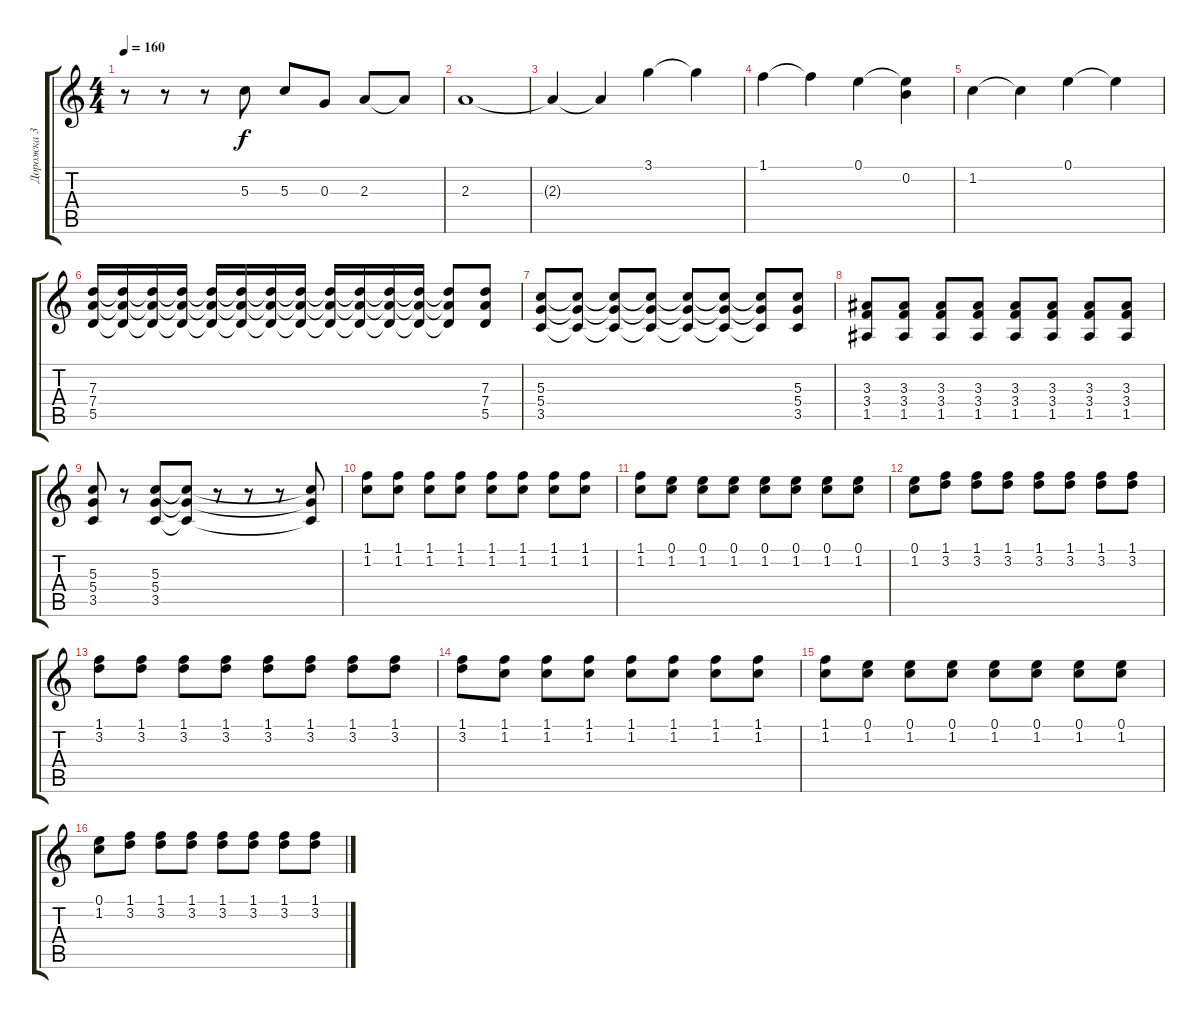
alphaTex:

\track ("Дорожка 3" "Дорожка 3") {instrument distortionguitar}
\staff {score tabs}
\tuning (E4 B3 G3 D3 A2 E2) {hide}
\ts (4 4)
\tempo 160
\clef g2
\ks c
r.8{dy f} r.8 r.8 5.3.8 5.3.8 0.3.8 2.3.8 2.3{t}.8 |
2.3.1 |
2.3{t}.4 2.3{t}.4 3.1.4 3.1{t}.4 |
1.1.4 1.1{t}.4 0.1.4 (0.1{t} 0.2).4 |
1.2.4 1.2{t}.4 0.1.4 0.1{t}.4 |
(7.3 7.4 5.5).16 (7.3{t} 7.4{t} 5.5{t}).16 (7.3{t} 7.4{t} 5.5{t}).16 (7.3{t} 7.4{t} 5.5{t}).16 (7.3{t} 7.4{t} 5.5{t}).16 (7.3{t} 7.4{t} 5.5{t}).16 (7.3{t} 7.4{t} 5.5{t}).16 (7.3{t} 7.4{t} 5.5{t}).16 (7.3{t} 7.4{t} 5.5{t}).16 (7.3{t} 7.4{t} 5.5{t}).16 (7.3{t} 7.4{t} 5.5{t}).16 (7.3{t} 7.4{t} 5.5{t}).16 (7.3{t} 7.4{t} 5.5{t}).8 (7.3 7.4 5.5).8 |
(5.3 5.4 3.5).8 (5.3{t} 5.4{t} 3.5{t}).8 (5.3{t} 5.4{t} 3.5{t}).8 (5.3{t} 5.4{t} 3.5{t}).8 (5.3{t} 5.4{t} 3.5{t}).8 (5.3{t} 5.4{t} 3.5{t}).8 (5.3{t} 5.4{t} 3.5{t}).8 (5.3 5.4 3.5).8 |
(3.3 3.4 1.5).8 (3.3 3.4 1.5).8 (3.3 3.4 1.5).8 (3.3 3.4 1.5).8 (3.3 3.4 1.5).8 (3.3 3.4 1.5).8 (3.3 3.4 1.5).8 (3.3 3.4 1.5).8 |
(5.3 5.4 3.5).8 r.8 (5.3 5.4 3.5).8 (5.3{t} 5.4{t} 3.5{t}).8 r.8 r.8 r.8 (5.3{t} 5.4{t} 3.5{t}).8 |
(1.1 1.2).8 (1.1 1.2).8 (1.1 1.2).8 (1.1 1.2).8 (1.1 1.2).8 (1.1 1.2).8 (1.1 1.2).8 (1.1 1.2).8 |
(1.1 1.2).8 (0.1 1.2).8 (0.1 1.2).8 (0.1 1.2).8 (0.1 1.2).8 (0.1 1.2).8 (0.1 1.2).8 (0.1 1.2).8 |
(0.1 1.2).8 (1.1 3.2).8 (1.1 3.2).8 (1.1 3.2).8 (1.1 3.2).8 (1.1 3.2).8 (1.1 3.2).8 (1.1 3.2).8 |
(1.1 3.2).8 (1.1 3.2).8 (1.1 3.2).8 (1.1 3.2).8 (1.1 3.2).8 (1.1 3.2).8 (1.1 3.2).8 (1.1 3.2).8 |
(1.1 3.2).8 (1.1 1.2).8 (1.1 1.2).8 (1.1 1.2).8 (1.1 1.2).8 (1.1 1.2).8 (1.1 1.2).8 (1.1 1.2).8 |
(1.1 1.2).8 (0.1 1.2).8 (0.1 1.2).8 (0.1 1.2).8 (0.1 1.2).8 (0.1 1.2).8 (0.1 1.2).8 (0.1 1.2).8 |
(0.1 1.2).8 (1.1 3.2).8 (1.1 3.2).8 (1.1 3.2).8 (1.1 3.2).8 (1.1 3.2).8 (1.1 3.2).8 (1.1 3.2).8
